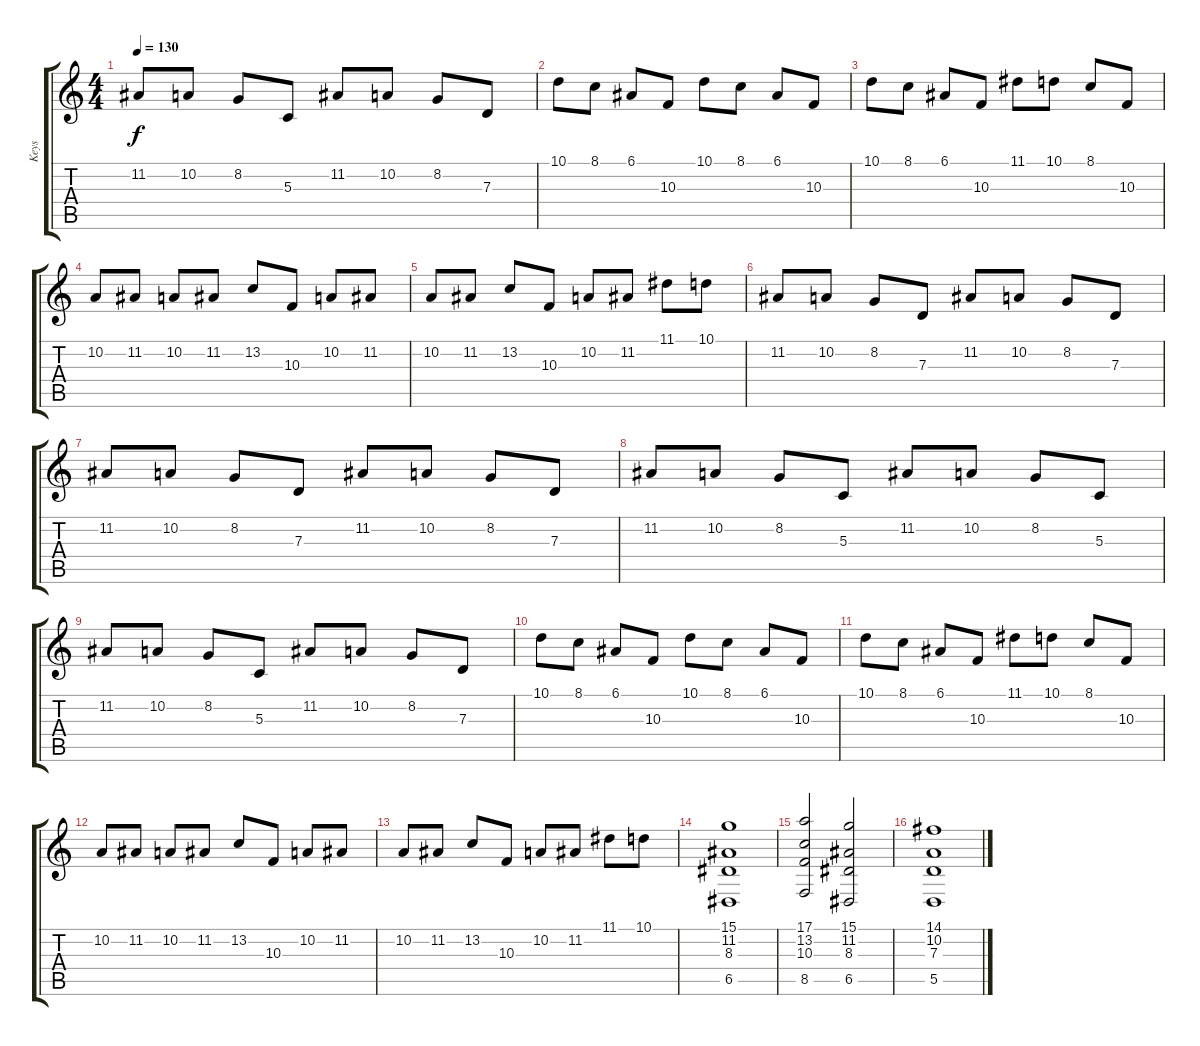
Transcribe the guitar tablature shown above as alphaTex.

\track ("Keys" "Keys") {instrument pad2warm}
\staff {score tabs}
\tuning (E4 B3 G3 D3 A2 E2) {hide}
\ts (4 4)
\tempo 130
\clef g2
\ks c
11.2.8{dy f} 10.2.8 8.2.8 5.3.8 11.2.8 10.2.8 8.2.8 7.3.8 |
10.1.8 8.1.8 6.1.8 10.3.8 10.1.8 8.1.8 6.1.8 10.3.8 |
10.1.8 8.1.8 6.1.8 10.3.8 11.1.8 10.1.8 8.1.8 10.3.8 |
10.2.8 11.2.8 10.2.8 11.2.8 13.2.8 10.3.8 10.2.8 11.2.8 |
10.2.8 11.2.8 13.2.8 10.3.8 10.2.8 11.2.8 11.1.8 10.1.8 |
11.2.8 10.2.8 8.2.8 7.3.8 11.2.8 10.2.8 8.2.8 7.3.8 |
11.2.8 10.2.8 8.2.8 7.3.8 11.2.8 10.2.8 8.2.8 7.3.8 |
11.2.8 10.2.8 8.2.8 5.3.8 11.2.8 10.2.8 8.2.8 5.3.8 |
11.2.8 10.2.8 8.2.8 5.3.8 11.2.8 10.2.8 8.2.8 7.3.8 |
10.1.8 8.1.8 6.1.8 10.3.8 10.1.8 8.1.8 6.1.8 10.3.8 |
10.1.8 8.1.8 6.1.8 10.3.8 11.1.8 10.1.8 8.1.8 10.3.8 |
10.2.8 11.2.8 10.2.8 11.2.8 13.2.8 10.3.8 10.2.8 11.2.8 |
10.2.8 11.2.8 13.2.8 10.3.8 10.2.8 11.2.8 11.1.8 10.1.8 |
(15.1 11.2 8.3 6.5).1 |
(17.1 13.2 10.3 8.5).2 (15.1 11.2 8.3 6.5).2 |
(14.1 10.2 7.3 5.5).1
